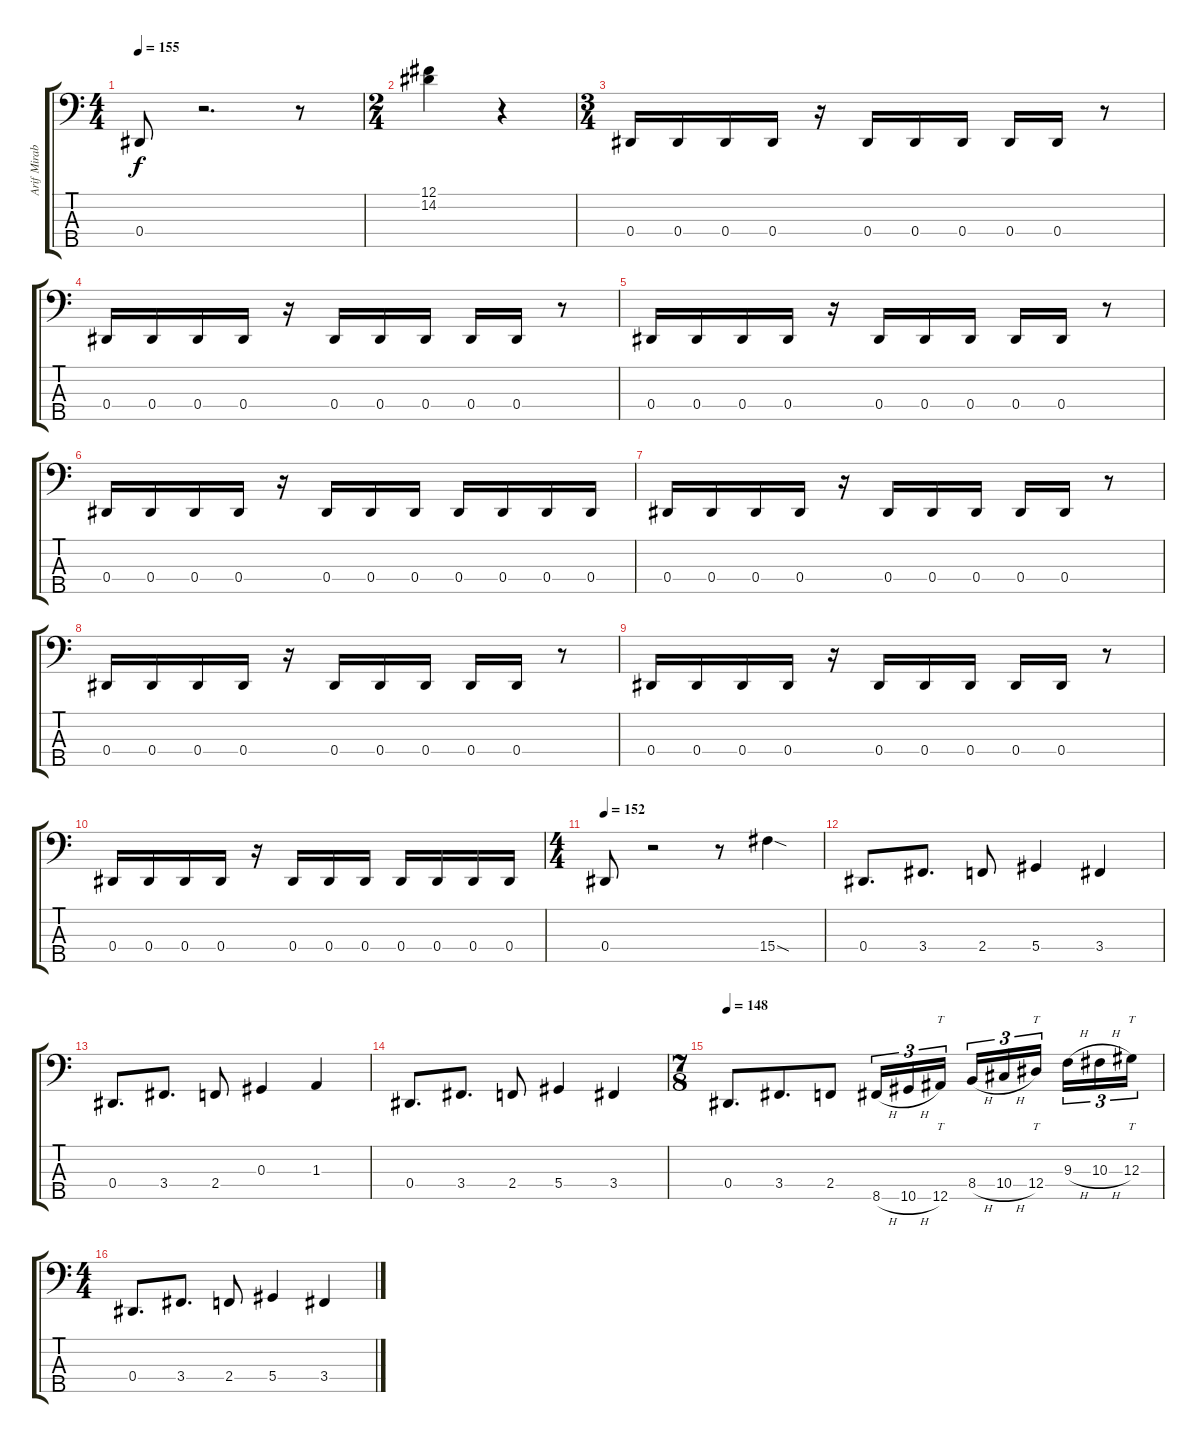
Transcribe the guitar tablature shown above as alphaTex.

\track ("Arif Mirabdolbaghi - Bass" "Arif Mirab") {instrument electricbassfinger}
\staff {score tabs}
\tuning (Gb2 Db2 Ab1 Eb1 Bb0) {hide}
\ts (4 4)
\tempo 155
\clef f4
\ks c
0.4.8{dy f} r.2{d} r.8 |
\ts (2 4)
(12.1 14.2).4 r.4 |
\ts (3 4)
0.4.16 0.4.16 0.4.16 0.4.16 r.16 0.4.16 0.4.16 0.4.16 0.4.16 0.4.16 r.8 |
0.4.16 0.4.16 0.4.16 0.4.16 r.16 0.4.16 0.4.16 0.4.16 0.4.16 0.4.16 r.8 |
0.4.16 0.4.16 0.4.16 0.4.16 r.16 0.4.16 0.4.16 0.4.16 0.4.16 0.4.16 r.8 |
0.4.16 0.4.16 0.4.16 0.4.16 r.16 0.4.16 0.4.16 0.4.16 0.4.16 0.4.16 0.4.16 0.4.16 |
0.4.16 0.4.16 0.4.16 0.4.16 r.16 0.4.16 0.4.16 0.4.16 0.4.16 0.4.16 r.8 |
0.4.16 0.4.16 0.4.16 0.4.16 r.16 0.4.16 0.4.16 0.4.16 0.4.16 0.4.16 r.8 |
0.4.16 0.4.16 0.4.16 0.4.16 r.16 0.4.16 0.4.16 0.4.16 0.4.16 0.4.16 r.8 |
0.4.16 0.4.16 0.4.16 0.4.16 r.16 0.4.16 0.4.16 0.4.16 0.4.16 0.4.16 0.4.16 0.4.16 |
\ts (4 4)
\tempo 152
0.4.8 r.2 r.8 15.4{sod}.4 |
0.4.8{d} 3.4.8{d} 2.4.8 5.4.4 3.4.4 |
0.4.8{d} 3.4.8{d} 2.4.8 0.3.4 1.3.4 |
0.4.8{d} 3.4.8{d} 2.4.8 5.4.4 3.4.4 |
\ts (7 8)
\tempo 148
0.4.8{d} 3.4.8{d} 2.4.8 8.5{h}.16{tu (3 2)} 10.5{h}.16{tu (3 2)} 12.5.16{tt tu (3 2)} 8.4{h}.16{tu (3 2)} 10.4{h}.16{tu (3 2)} 12.4.16{tt tu (3 2)} 9.3{h}.16{tu (3 2)} 10.3{h}.16{tu (3 2)} 12.3.16{tt tu (3 2)} |
\ts (4 4)
0.4.8{d} 3.4.8{d} 2.4.8 5.4.4 3.4.4
